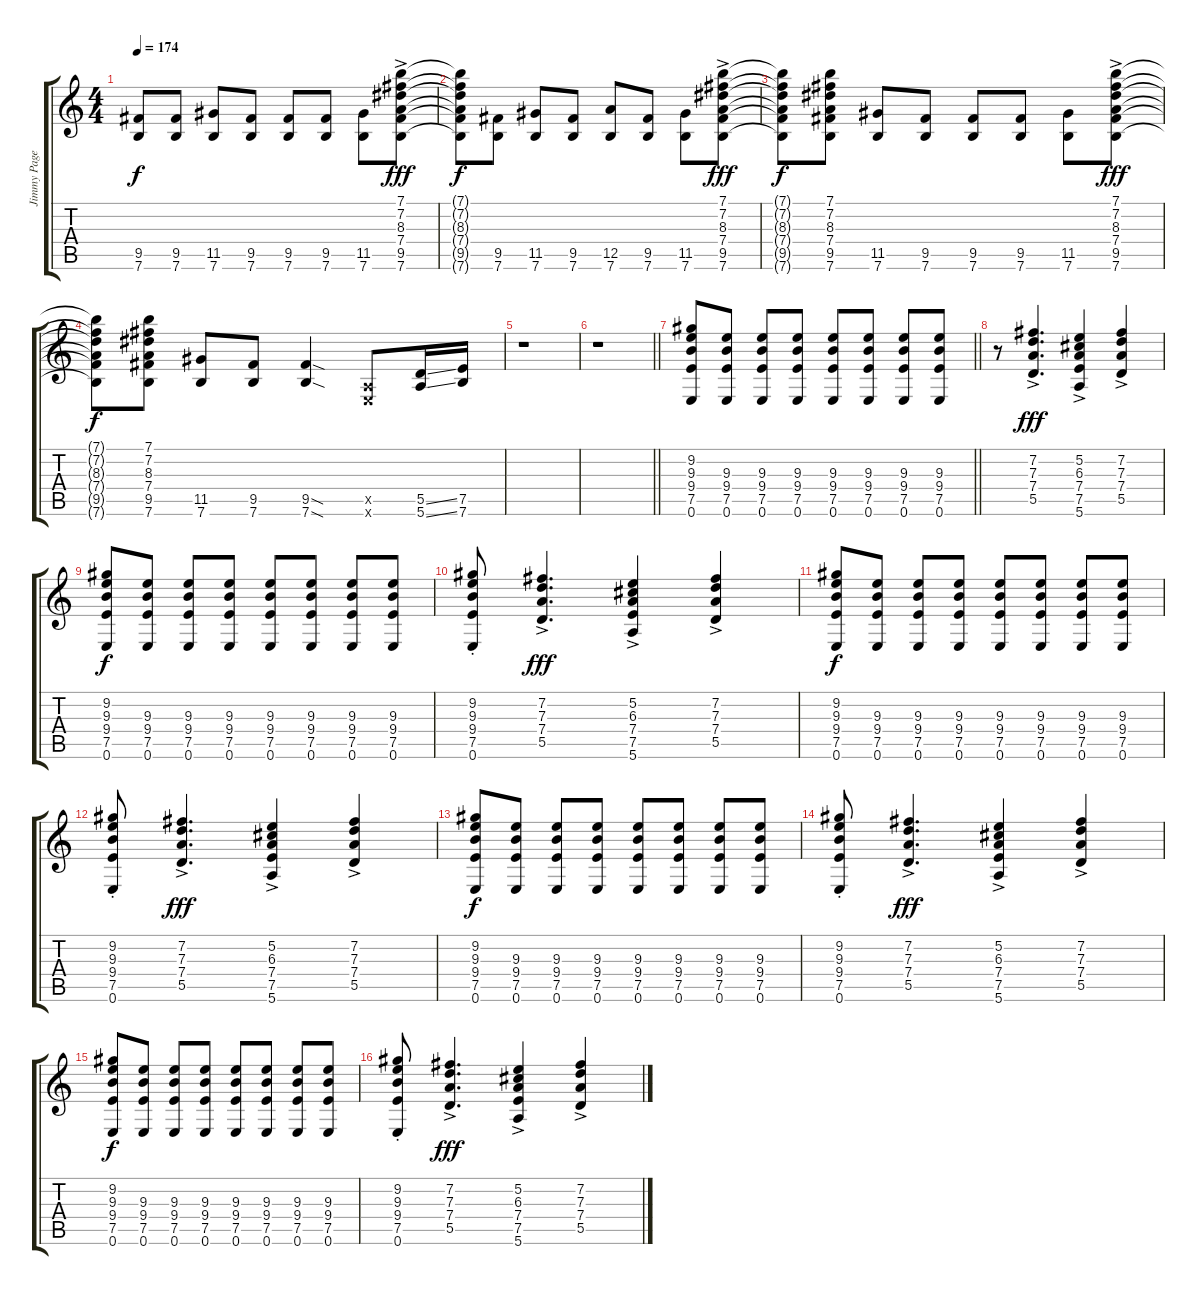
\track ("Jimmy Page - Guitar" "Jimmy Page") {instrument overdrivenguitar}
\staff {score tabs}
\tuning (E4 B3 G3 D3 A2 E2) {hide}
\ts (4 4)
\tempo 174
\clef g2
\ks c
(9.5 7.6).8{dy f} (9.5 7.6).8 (11.5 7.6).8 (9.5 7.6).8 (9.5 7.6).8 (9.5 7.6).8 (11.5 7.6).8 (7.1{ac} 7.2{ac} 8.3{ac} 7.4{ac} 9.5{ac} 7.6{ac}).8{dy fff} |
(7.1{t} 7.2{t} 8.3{t} 7.4{t} 9.5{t} 7.6{t}).8{dy f} (9.5 7.6).8 (11.5 7.6).8 (9.5 7.6).8 (12.5 7.6).8 (9.5 7.6).8 (11.5 7.6).8 (7.1{ac} 7.2{ac} 8.3{ac} 7.4{ac} 9.5{ac} 7.6{ac}).8{dy fff} |
(7.1{t} 7.2{t} 8.3{t} 7.4{t} 9.5{t} 7.6{t}).8{dy f} (7.1 7.2 8.3 7.4 9.5 7.6).8 (11.5 7.6).8 (9.5 7.6).8 (9.5 7.6).8 (9.5 7.6).8 (11.5 7.6).8 (7.1{ac} 7.2{ac} 8.3{ac} 7.4{ac} 9.5{ac} 7.6{ac}).8{dy fff} |
(7.1{t} 7.2{t} 8.3{t} 7.4{t} 9.5{t} 7.6{t}).8{dy f} (7.1 7.2 8.3 7.4 9.5 7.6).8 (11.5 7.6).8 (9.5 7.6).8 (9.5{sod} 7.6{sod}).4 (0.5{x} 0.6{x}).8 (5.5{ss} 5.6{ss}).16 (7.5 7.6).16 |
r.1 |
\barLineRight lightlight
r.1 |
\barLineRight lightlight
(9.2 9.3 9.4 7.5 0.6).8 (9.3 9.4 7.5 0.6).8 (9.3 9.4 7.5 0.6).8 (9.3 9.4 7.5 0.6).8 (9.3 9.4 7.5 0.6).8 (9.3 9.4 7.5 0.6).8 (9.3 9.4 7.5 0.6).8 (9.3 9.4 7.5 0.6).8 |
r.8 (7.2{ac} 7.3{ac} 7.4{ac} 5.5{ac}).4{d dy fff} (5.2{ac} 6.3{ac} 7.4{ac} 7.5{ac} 5.6{ac}).4 (7.2{ac} 7.3{ac} 7.4{ac} 5.5{ac}).4 |
(9.2 9.3 9.4 7.5 0.6).8{dy f} (9.3 9.4 7.5 0.6).8 (9.3 9.4 7.5 0.6).8 (9.3 9.4 7.5 0.6).8 (9.3 9.4 7.5 0.6).8 (9.3 9.4 7.5 0.6).8 (9.3 9.4 7.5 0.6).8 (9.3 9.4 7.5 0.6).8 |
(9.2{st} 9.3{st} 9.4{st} 7.5{st} 0.6{st}).8 (7.2{ac} 7.3{ac} 7.4{ac} 5.5{ac}).4{d dy fff} (5.2{ac} 6.3{ac} 7.4{ac} 7.5{ac} 5.6{ac}).4 (7.2{ac} 7.3{ac} 7.4{ac} 5.5{ac}).4 |
(9.2 9.3 9.4 7.5 0.6).8{dy f} (9.3 9.4 7.5 0.6).8 (9.3 9.4 7.5 0.6).8 (9.3 9.4 7.5 0.6).8 (9.3 9.4 7.5 0.6).8 (9.3 9.4 7.5 0.6).8 (9.3 9.4 7.5 0.6).8 (9.3 9.4 7.5 0.6).8 |
(9.2{st} 9.3{st} 9.4{st} 7.5{st} 0.6{st}).8 (7.2{ac} 7.3{ac} 7.4{ac} 5.5{ac}).4{d dy fff} (5.2{ac} 6.3{ac} 7.4{ac} 7.5{ac} 5.6{ac}).4 (7.2{ac} 7.3{ac} 7.4{ac} 5.5{ac}).4 |
(9.2 9.3 9.4 7.5 0.6).8{dy f} (9.3 9.4 7.5 0.6).8 (9.3 9.4 7.5 0.6).8 (9.3 9.4 7.5 0.6).8 (9.3 9.4 7.5 0.6).8 (9.3 9.4 7.5 0.6).8 (9.3 9.4 7.5 0.6).8 (9.3 9.4 7.5 0.6).8 |
(9.2{st} 9.3{st} 9.4{st} 7.5{st} 0.6{st}).8 (7.2{ac} 7.3{ac} 7.4{ac} 5.5{ac}).4{d dy fff} (5.2{ac} 6.3{ac} 7.4{ac} 7.5{ac} 5.6{ac}).4 (7.2{ac} 7.3{ac} 7.4{ac} 5.5{ac}).4 |
(9.2 9.3 9.4 7.5 0.6).8{dy f} (9.3 9.4 7.5 0.6).8 (9.3 9.4 7.5 0.6).8 (9.3 9.4 7.5 0.6).8 (9.3 9.4 7.5 0.6).8 (9.3 9.4 7.5 0.6).8 (9.3 9.4 7.5 0.6).8 (9.3 9.4 7.5 0.6).8 |
(9.2{st} 9.3{st} 9.4{st} 7.5{st} 0.6{st}).8 (7.2{ac} 7.3{ac} 7.4{ac} 5.5{ac}).4{d dy fff} (5.2{ac} 6.3{ac} 7.4{ac} 7.5{ac} 5.6{ac}).4 (7.2{ac} 7.3{ac} 7.4{ac} 5.5{ac}).4
